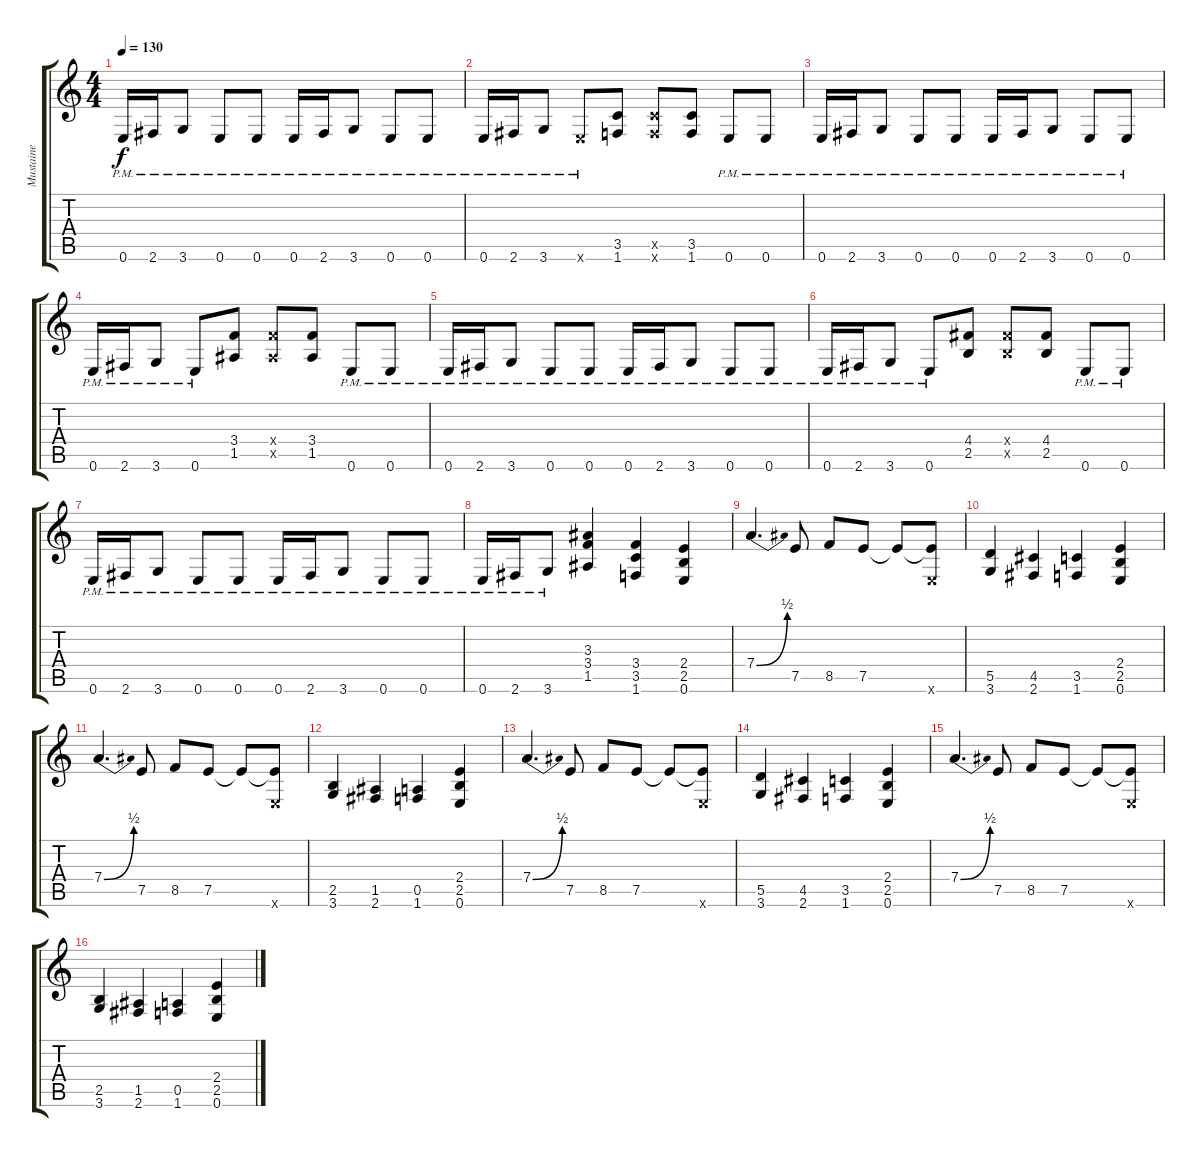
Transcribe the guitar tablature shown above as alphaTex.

\track ("Mustaine" "Mustaine") {instrument distortionguitar}
\staff {score tabs}
\tuning (E4 B3 G3 D3 A2 E2) {hide}
\ts (4 4)
\tempo 130
\clef g2
\ks c
0.6{pm}.16{dy f} 2.6{pm}.16 3.6{pm}.8 0.6{pm}.8 0.6{pm}.8 0.6{pm}.16 2.6{pm}.16 3.6{pm}.8 0.6{pm}.8 0.6{pm}.8 |
0.6{pm}.16 2.6{pm}.16 3.6{pm}.8 0.6{pm x}.8 (3.5 1.6).8 (3.5{x} 1.6{x}).8 (3.5 1.6).8 0.6{pm}.8 0.6{pm}.8 |
0.6{pm}.16 2.6{pm}.16 3.6{pm}.8 0.6{pm}.8 0.6{pm}.8 0.6{pm}.16 2.6{pm}.16 3.6{pm}.8 0.6{pm}.8 0.6{pm}.8 |
0.6{pm}.16 2.6{pm}.16 3.6{pm}.8 0.6{pm}.8 (3.4 1.5).8 (3.4{x} 1.5{x}).8 (3.4 1.5).8 0.6{pm}.8 0.6{pm}.8 |
0.6{pm}.16 2.6{pm}.16 3.6{pm}.8 0.6{pm}.8 0.6{pm}.8 0.6{pm}.16 2.6{pm}.16 3.6{pm}.8 0.6{pm}.8 0.6{pm}.8 |
0.6{pm}.16 2.6{pm}.16 3.6{pm}.8 0.6{pm}.8 (4.4 2.5).8 (4.4{x} 2.5{x}).8 (4.4 2.5).8 0.6{pm}.8 0.6{pm}.8 |
0.6{pm}.16 2.6{pm}.16 3.6{pm}.8 0.6{pm}.8 0.6{pm}.8 0.6{pm}.16 2.6{pm}.16 3.6{pm}.8 0.6{pm}.8 0.6{pm}.8 |
0.6{pm}.16 2.6{pm}.16 3.6{pm}.8 (3.3 3.4 1.5).4 (3.4 3.5 1.6).4 (2.4 2.5 0.6).4 |
7.4{be (bend 0 0 60 2)}.4{d} 7.5.8 8.5.8 7.5.8 7.5{t}.8 (7.5{t} 0.6{x}).8 |
(5.5 3.6).4 (4.5 2.6).4 (3.5 1.6).4 (2.4 2.5 0.6).4 |
7.4{be (bend 0 0 60 2)}.4{d} 7.5.8 8.5.8 7.5.8 7.5{t}.8 (7.5{t} 0.6{x}).8 |
(2.5 3.6).4 (1.5 2.6).4 (0.5 1.6).4 (2.4 2.5 0.6).4 |
7.4{be (bend 0 0 60 2)}.4{d} 7.5.8 8.5.8 7.5.8 7.5{t}.8 (7.5{t} 0.6{x}).8 |
(5.5 3.6).4 (4.5 2.6).4 (3.5 1.6).4 (2.4 2.5 0.6).4 |
7.4{be (bend 0 0 60 2)}.4{d} 7.5.8 8.5.8 7.5.8 7.5{t}.8 (7.5{t} 0.6{x}).8 |
(2.5 3.6).4 (1.5 2.6).4 (0.5 1.6).4 (2.4 2.5 0.6).4
